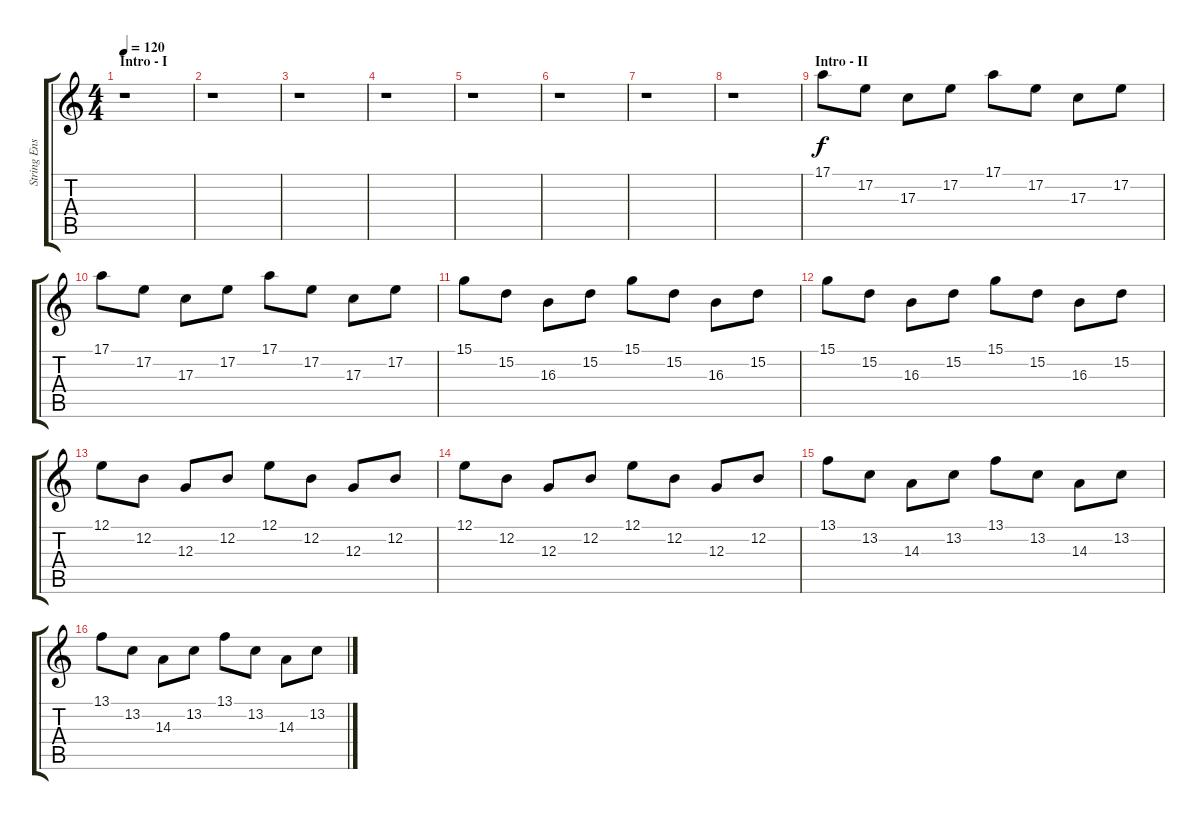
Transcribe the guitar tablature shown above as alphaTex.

\track ("String Ensemble 2" "String Ens") {instrument stringensemble1}
\staff {score tabs}
\tuning (E4 B3 G3 D3 A2 E2) {hide}
\ts (4 4)
\section ("" "Intro - I")
\tempo 120
\clef g2
\ks c
r.1{dy f instrument stringensemble1} |
r.1 |
r.1 |
r.1 |
r.1 |
r.1 |
r.1 |
r.1{volume 0} |
\section ("" "Intro - II")
17.1.8{volume 8 instrument stringensemble1} 17.2.8 17.3.8 17.2.8 17.1.8 17.2.8 17.3.8 17.2.8 |
17.1.8 17.2.8 17.3.8 17.2.8 17.1.8 17.2.8 17.3.8 17.2.8 |
15.1.8 15.2.8 16.3.8 15.2.8 15.1.8 15.2.8 16.3.8 15.2.8 |
15.1.8 15.2.8 16.3.8 15.2.8 15.1.8 15.2.8 16.3.8 15.2.8 |
12.1.8 12.2.8 12.3.8 12.2.8 12.1.8 12.2.8 12.3.8 12.2.8 |
12.1.8 12.2.8 12.3.8 12.2.8 12.1.8 12.2.8 12.3.8 12.2.8 |
13.1.8 13.2.8 14.3.8 13.2.8 13.1.8 13.2.8 14.3.8 13.2.8 |
13.1.8 13.2.8 14.3.8 13.2.8 13.1.8 13.2.8 14.3.8 13.2.8
